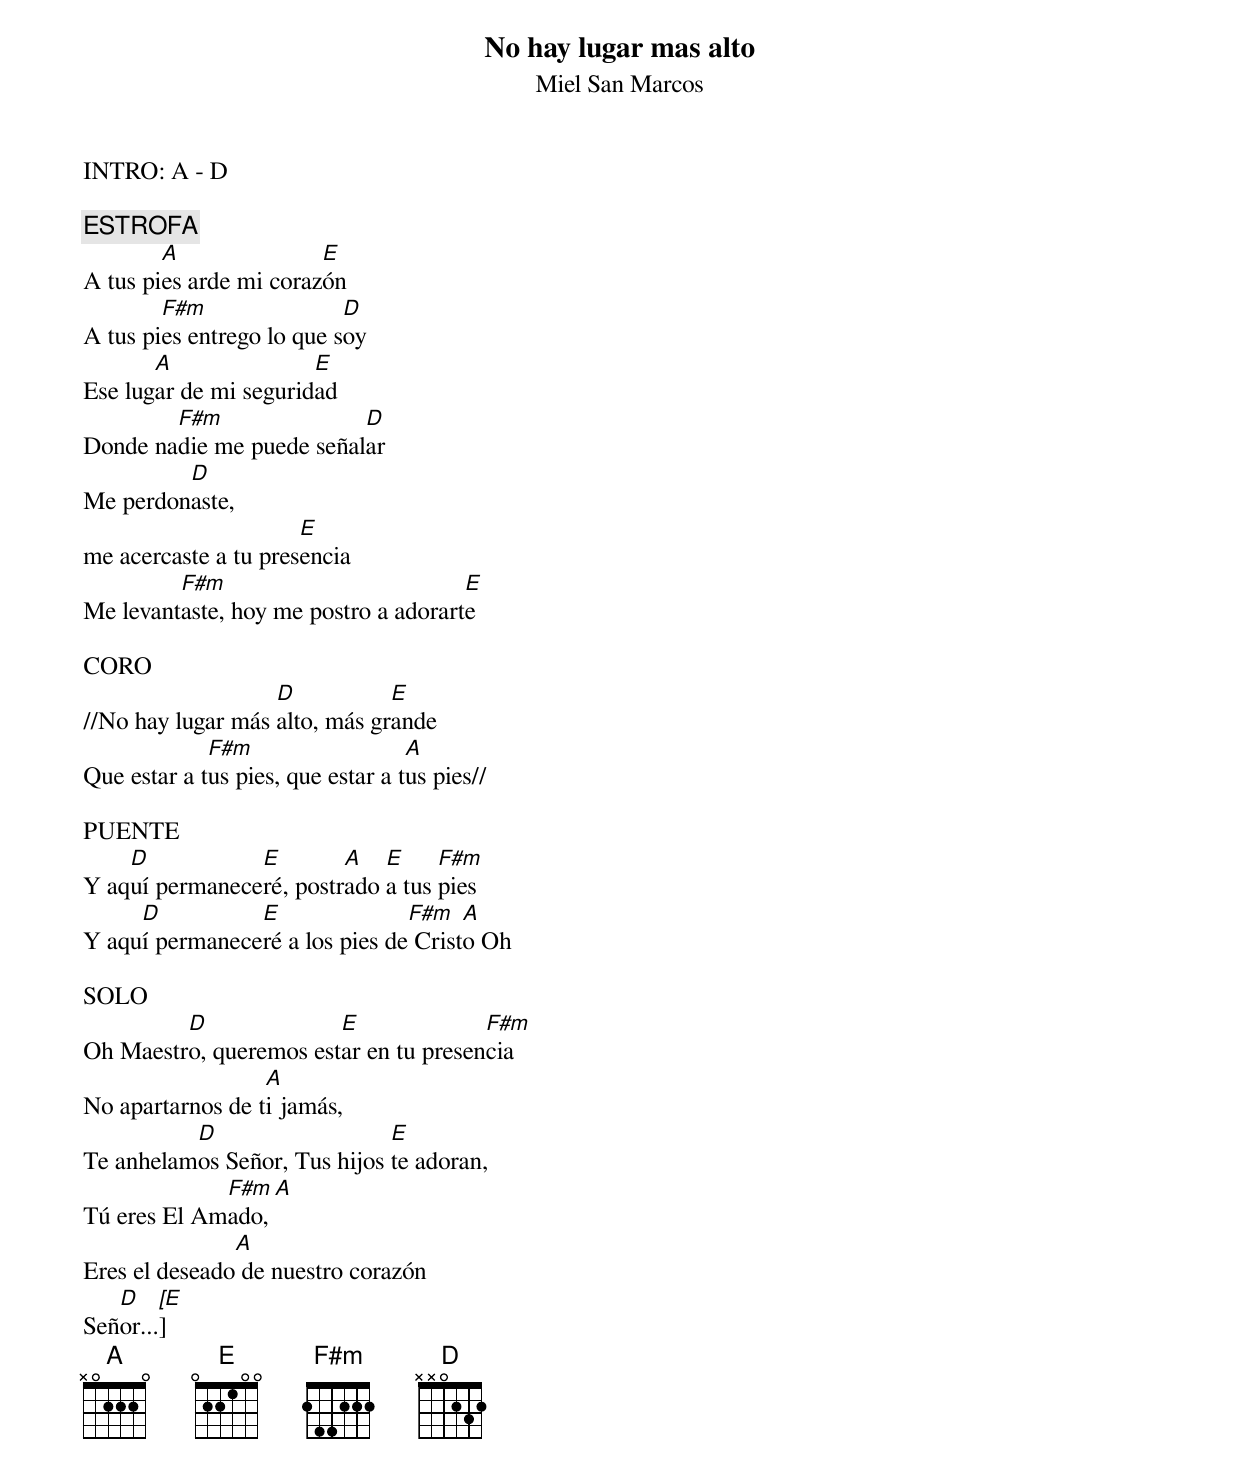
No hay lugar mas alto
Miel San Marcos

INTRO: A - D

ESTROFA
        A               E
A tus pies arde mi corazón
        F#m                D
A tus pies entrego lo que soy
       A               E
Ese lugar de mi seguridad
        F#m               D
Donde nadie me puede señalar
         D
Me perdonaste,
                      E
me acercaste a tu presencia
         F#m                          E
Me levantaste, hoy me postro a adorarte

CORO
                   D           E
//No hay lugar más alto, más grande
             F#m                   A
Que estar a tus pies, que estar a tus pies//

PUENTE
    D           E        A   E     F#m
Y aquí permaneceré, postrado a tus pies
     D          E               F#m   A
Y aquí permaneceré a los pies de Cristo Oh

SOLO
         D              E              F#m
Oh Maestro, queremos estar en tu presencia
                  A
No apartarnos de ti jamás,
          D                   E
Te anhelamos Señor, Tus hijos te adoran,
             F#m               A
Tú eres El Amado,
               A
Eres el deseado de nuestro corazón
   D      [E]
Señor...
